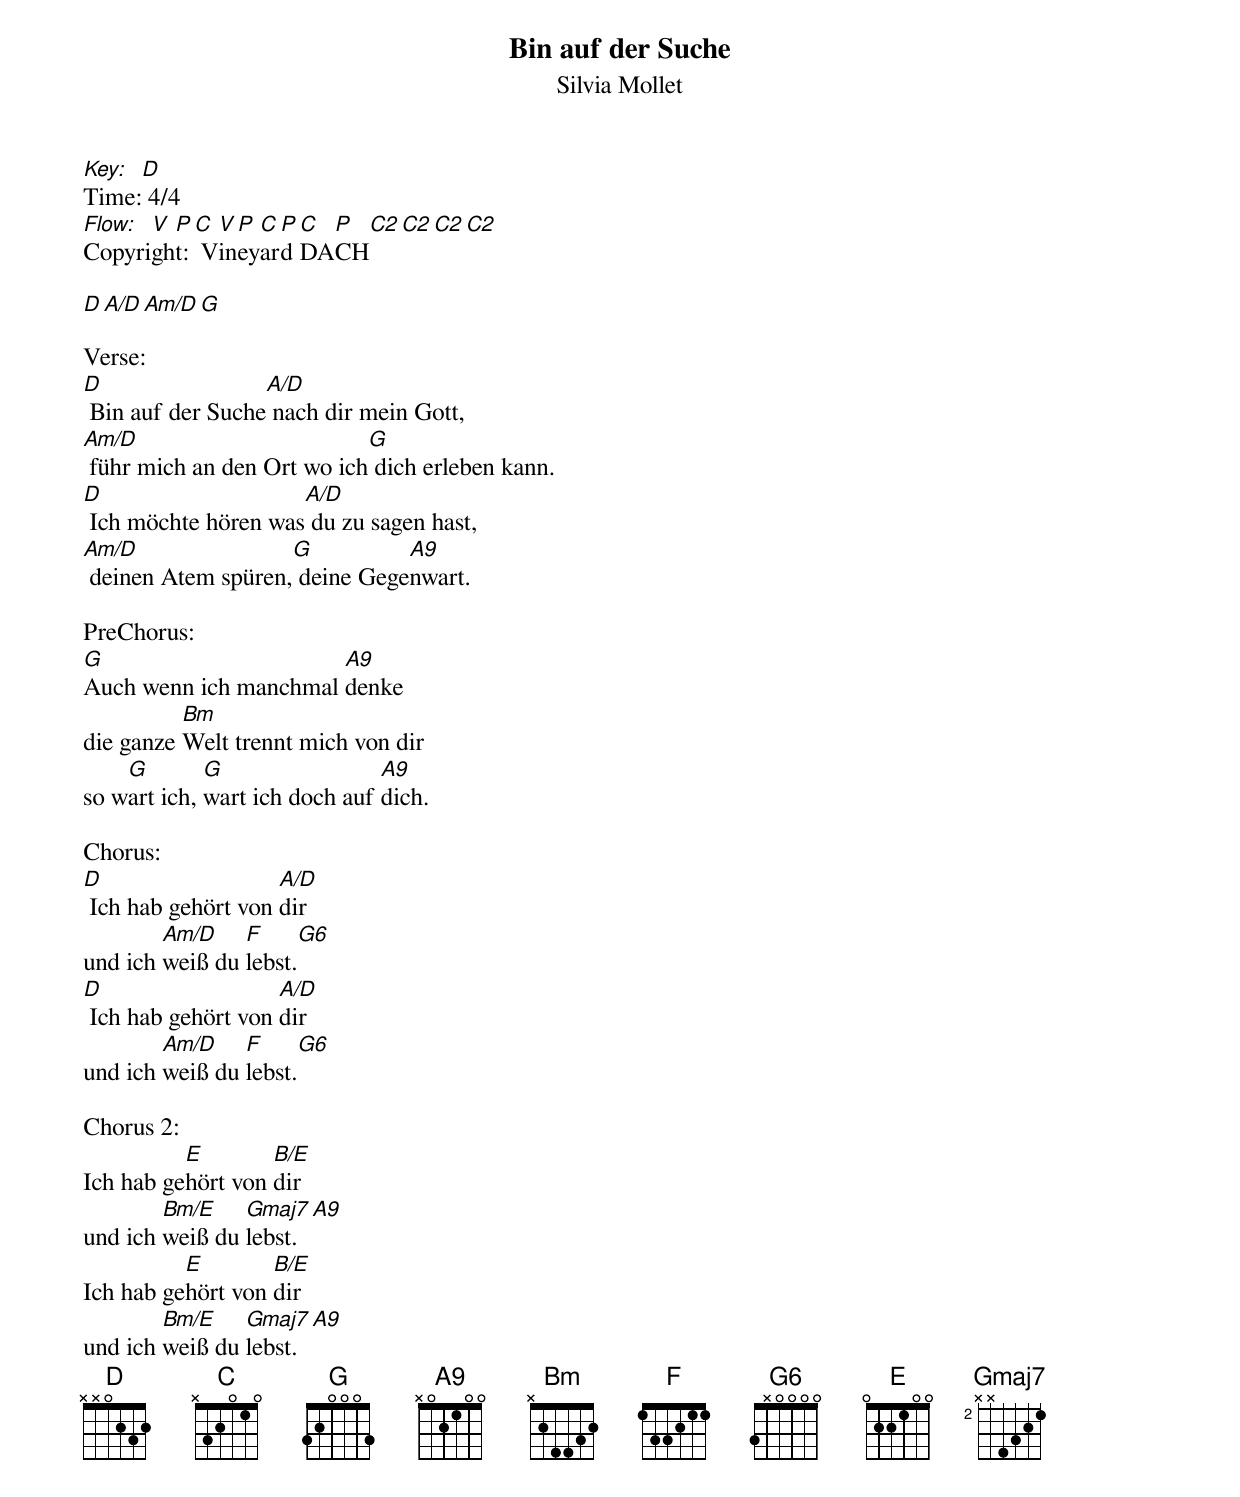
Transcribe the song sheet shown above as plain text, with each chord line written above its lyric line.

Bin auf der Suche
Silvia Mollet
Key: D
Time: 4/4
Flow: V P C V P C P C P C2 C2 C2 C2
Copyright: Vineyard DACH

D  A/D  Am/D  G

Verse:
D                 A/D
 Bin auf der Suche nach dir mein Gott,
Am/D                        G
 führ mich an den Ort wo ich dich erleben kann.
D                    A/D
 Ich möchte hören was du zu sagen hast,
Am/D                G          A9
 deinen Atem spüren, deine Gegenwart.

PreChorus:
G                      A9
Auch wenn ich manchmal denke
          Bm
die ganze Welt trennt mich von dir
    G        G                 A9
so wart ich, wart ich doch auf dich.

Chorus:
D                   A/D
 Ich hab gehört von dir
        Am/D    F     G6
und ich weiß du lebst.
D                   A/D
 Ich hab gehört von dir
        Am/D    F     G6
und ich weiß du lebst.

Chorus 2:
          E        B/E
Ich hab gehört von dir
        Bm/E    Gmaj7  A9
und ich weiß du lebst.
          E        B/E
Ich hab gehört von dir
        Bm/E    Gmaj7  A9
und ich weiß du lebst.
